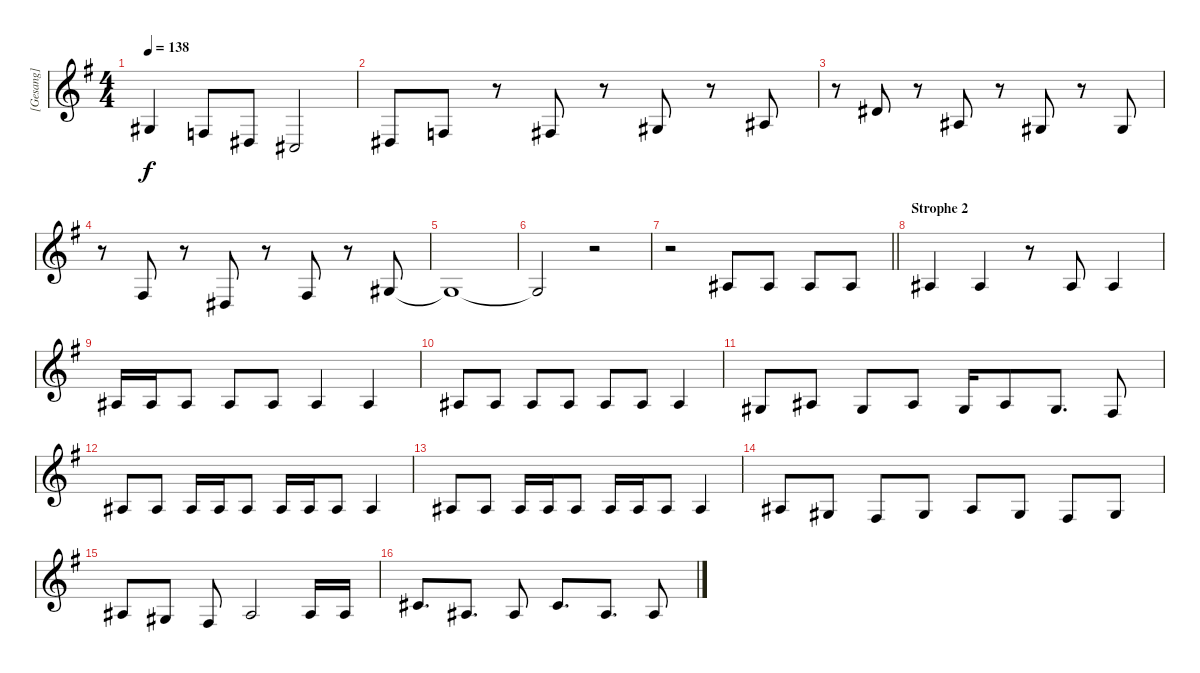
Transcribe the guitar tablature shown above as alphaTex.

\track ("[Gesang]" "[Gesang]") {instrument tenorsax}
\staff {score}
\tuning (Eb4 Bb3 Gb3 Db3 Ab2 Eb2) {hide}
\ts (4 4)
\tempo 138
\clef g2
\ks eminor
2.3{t}.4{dy f} 4.4.8 2.4.8 0.4.2 |
2.4.8 4.4.8 r.8 0.3.8 r.8 2.3.8 r.8 0.2.8 |
r.8 0.1.8 r.8 0.2.8 r.8 2.3.8 r.8 2.3.8 |
r.8 0.3.8 r.8 2.4.8 r.8 0.3.8 r.8 2.3.8 |
2.3{t}.1 |
2.3{t}.2 r.2 |
\barLineRight lightlight
r.2 0.2.8 0.2.8 0.2.8 0.2.8 |
\section ("" "Strophe 2")
0.2.4 0.2.4 r.8 0.2.8 0.2.4 |
0.2.16 0.2.16 0.2.8 0.2.8 0.2.8 0.2.4 0.2.4 |
0.2.8 0.2.8 0.2.8 0.2.8 0.2.8 0.2.8 0.2.4 |
2.3.8 0.2.8 2.3.8 0.2.8 2.3.16 0.2.8 2.3.8{d} 0.3.8 |
0.2.8 0.2.8 0.2.16 0.2.16 0.2.8 0.2.16 0.2.16 0.2.8 0.2.4 |
0.2.8 0.2.8 0.2.16 0.2.16 0.2.8 0.2.16 0.2.16 0.2.8 0.2.4 |
0.2.8 2.3.8 0.3.8 2.3.8 0.2.8 2.3.8 0.3.8 2.3.8 |
0.2.8 2.3.8 0.3.8 0.2.2 0.2.16 0.2.16 |
3.2.8{d} 0.2.8{d} 0.2.8 3.2.8{d} 0.2.8{d} 0.2.8
